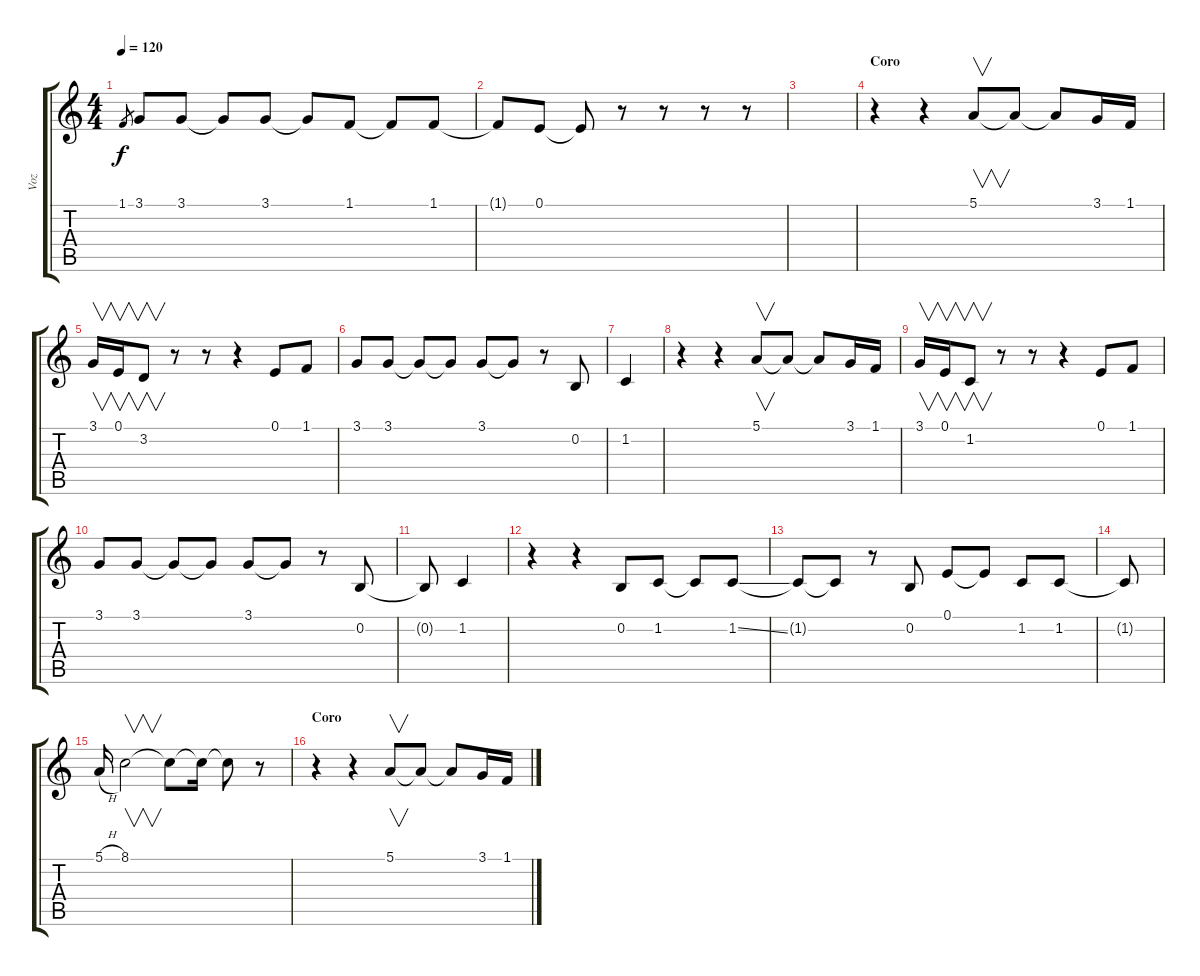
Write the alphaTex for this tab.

\track ("Voz" "Voz") {instrument trombone}
\staff {score tabs}
\tuning (E4 B3 G3 D3 A2 E2) {hide}
\ts (4 4)
\tempo 120
\clef g2
\ks c
1.1.8{gr dy f} 3.1.8 3.1.8 3.1{t}.8 3.1.8 3.1{t}.8 1.1.8 1.1{t}.8 1.1.8 |
1.1{t}.8 0.1.8 0.1{t}.8 r.8 r.8 r.8 r.8 |
|
\section ("" "Coro")
r.4 r.4 5.1.8{v} 5.1{t}.8 5.1{t}.8 3.1.16 1.1.16 |
3.1.16{v} 0.1.16{v} 3.2.8{v} r.8 r.8 r.4 0.1.8 1.1.8 |
3.1.8 3.1.8 3.1{t}.8 3.1{t}.8 3.1.8 3.1{t}.8 r.8 0.2.8 |
1.2.4 |
r.4 r.4 5.1.8{v} 5.1{t}.8 5.1{t}.8 3.1.16 1.1.16 |
3.1.16{v} 0.1.16{v} 1.2.8{v} r.8 r.8 r.4 0.1.8 1.1.8 |
3.1.8 3.1.8 3.1{t}.8 3.1{t}.8 3.1.8 3.1{t}.8 r.8 0.2.8 |
0.2{t}.8 1.2.4 |
r.4 r.4 0.2.8 1.2.8 1.2{t}.8 1.2{ss}.8 |
1.2{t}.8 1.2{t}.8 r.8 0.2.8 0.1.8 0.1{t}.8 1.2.8 1.2.8 |
1.2{t}.8 |
5.1{h}.16 8.1.2{v} 8.1{t}.8 8.1{t}.16 8.1{t}.8 r.8 |
\section ("" "Coro")
r.4 r.4 5.1.8{v} 5.1{t}.8 5.1{t}.8 3.1.16 1.1.16
